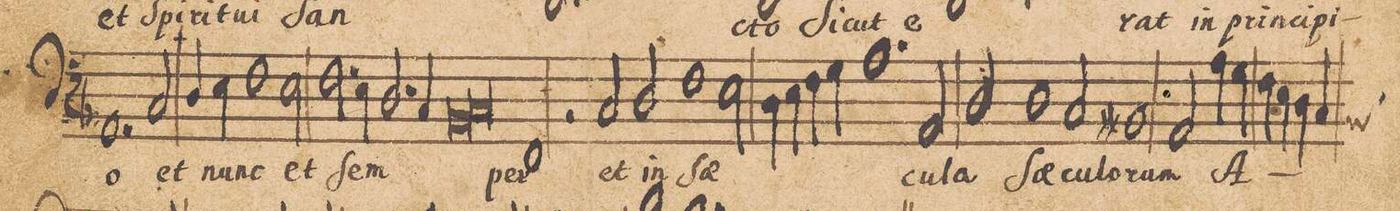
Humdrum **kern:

**kern	**text
*I"[Basso]	*
*clefF4	*
*k[b-]	*
*met(c|)	*
*M2/1	*
1.AA	-o
2Cny/	et
=71-	=71-
4D/	nunc
4E\	.
1F	.
2E\	et
=72-	=72-
2.F\	ſem-
4E\	.
2.D/	.
4C/	.
=73-	=73-
*lig	*
1BB-	.
1C	.
*Xlig	*
=74-	=74-
1FF	-per
2r	.
2C/	et
=75-	=75-
2D/	in
1F	ſae-
2E\	.
=76-	=76-
4D\	.
4E\	.
4F\	.
4G\	.
1.A	.
=77-	=77-
2AA/	-cu-
2D/	-la
1D\	ſae-
=78-	=78-
2C/	-cu-
1BBn	-lo-
=79-	=79-
2AA/	-rum
4A\	A-
4G\	.
4F\	.
4E\	.
4D\	.
*custos:BB	*
4C/	.
=80-	=80-
*-	*-
